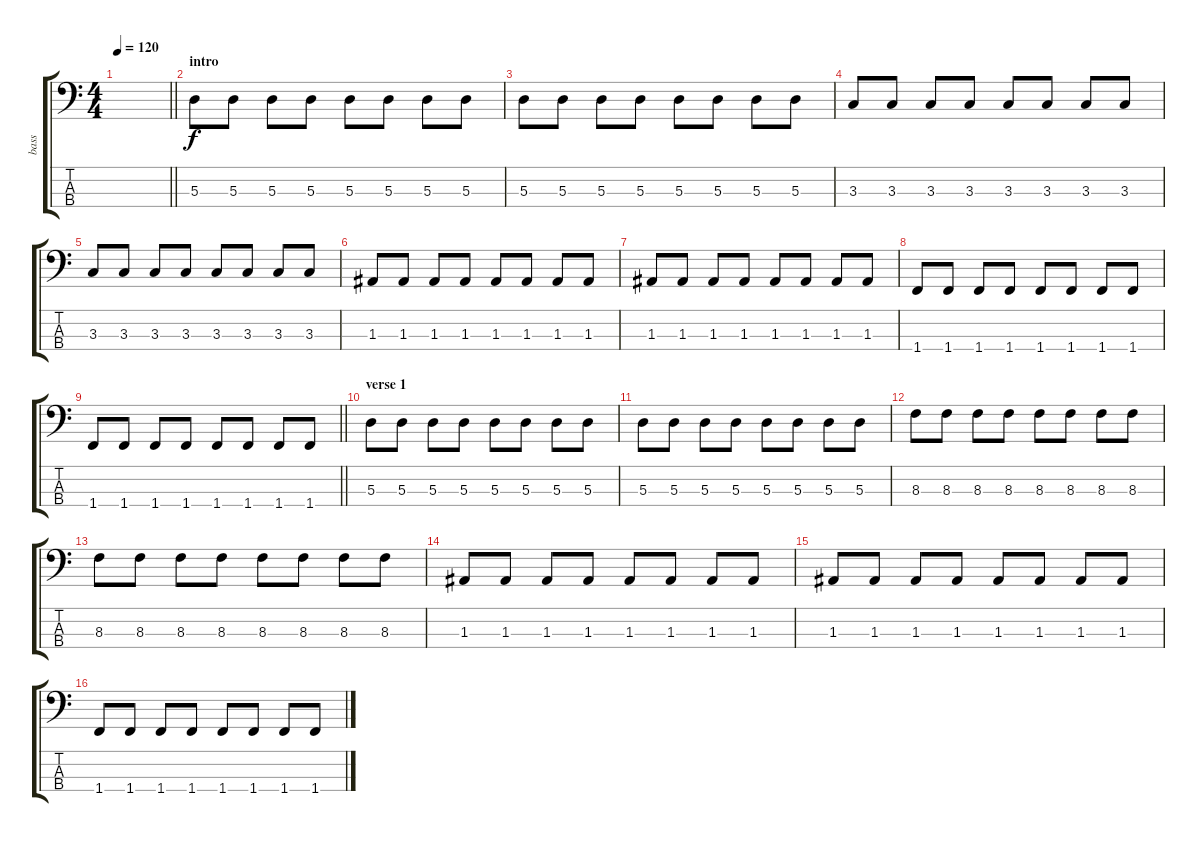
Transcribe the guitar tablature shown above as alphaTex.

\track ("bass " "bass ") {instrument electricbassfinger}
\staff {score tabs}
\tuning (G2 D2 A1 E1) {hide}
\ts (4 4)
\tempo 120
\clef f4
\barLineRight lightlight
\ks c
|
\section ("" "intro")
5.3.8 5.3.8 5.3.8 5.3.8 5.3.8 5.3.8 5.3.8 5.3.8 |
5.3.8 5.3.8 5.3.8 5.3.8 5.3.8 5.3.8 5.3.8 5.3.8 |
3.3.8 3.3.8 3.3.8 3.3.8 3.3.8 3.3.8 3.3.8 3.3.8 |
3.3.8 3.3.8 3.3.8 3.3.8 3.3.8 3.3.8 3.3.8 3.3.8 |
1.3.8 1.3.8 1.3.8 1.3.8 1.3.8 1.3.8 1.3.8 1.3.8 |
1.3.8 1.3.8 1.3.8 1.3.8 1.3.8 1.3.8 1.3.8 1.3.8 |
1.4.8 1.4.8 1.4.8 1.4.8 1.4.8 1.4.8 1.4.8 1.4.8 |
\barLineRight lightlight
1.4.8 1.4.8 1.4.8 1.4.8 1.4.8 1.4.8 1.4.8 1.4.8 |
\section ("" "verse 1")
5.3.8 5.3.8 5.3.8 5.3.8 5.3.8 5.3.8 5.3.8 5.3.8 |
5.3.8 5.3.8 5.3.8 5.3.8 5.3.8 5.3.8 5.3.8 5.3.8 |
8.3.8 8.3.8 8.3.8 8.3.8 8.3.8 8.3.8 8.3.8 8.3.8 |
8.3.8 8.3.8 8.3.8 8.3.8 8.3.8 8.3.8 8.3.8 8.3.8 |
1.3.8 1.3.8 1.3.8 1.3.8 1.3.8 1.3.8 1.3.8 1.3.8 |
1.3.8 1.3.8 1.3.8 1.3.8 1.3.8 1.3.8 1.3.8 1.3.8 |
1.4.8 1.4.8 1.4.8 1.4.8 1.4.8 1.4.8 1.4.8 1.4.8
